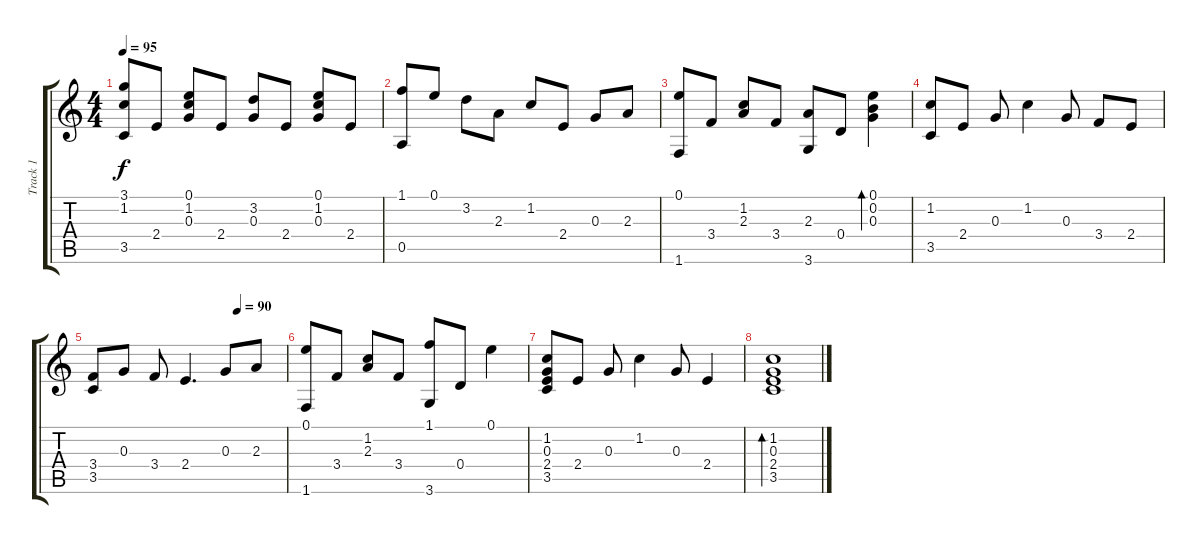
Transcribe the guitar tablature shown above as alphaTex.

\track ("Track 1" "Track 1") {instrument acousticguitarsteel}
\staff {score tabs}
\tuning (E4 B3 G3 D3 A2 E2) {hide}
\ts (4 4)
\tempo 95
\clef g2
\ks c
(3.1 1.2 3.5).8{dy f} 2.4.8 (0.1 1.2 0.3).8 2.4.8 (3.2 0.3).8 2.4.8 (0.1 1.2 0.3).8 2.4.8 |
(1.1 0.5).8 0.1.8 3.2.8 2.3.8 1.2.8 2.4.8 0.3.8 2.3.8 |
(0.1 1.6).8 3.4.8 (1.2 2.3).8 3.4.8 (2.3 3.6).8 0.4.8 (0.1 0.2 0.3).4{bd 60} |
(1.2 3.5).8 2.4.8 0.3.8 1.2.4 0.3.8 3.4.8 2.4.8 |
\tempo (90 0.75)
(3.4 3.5).8 0.3.8 3.4.8 2.4.4{d} 0.3.8 2.3.8 |
(0.1 1.6).8 3.4.8 (1.2 2.3).8 3.4.8 (1.1 3.6).8 0.4.8 0.1.4 |
(1.2 0.3 2.4 3.5).8 2.4.8 0.3.8 1.2.4 0.3.8 2.4.4 |
(1.2 0.3 2.4 3.5).1{bd 60}
